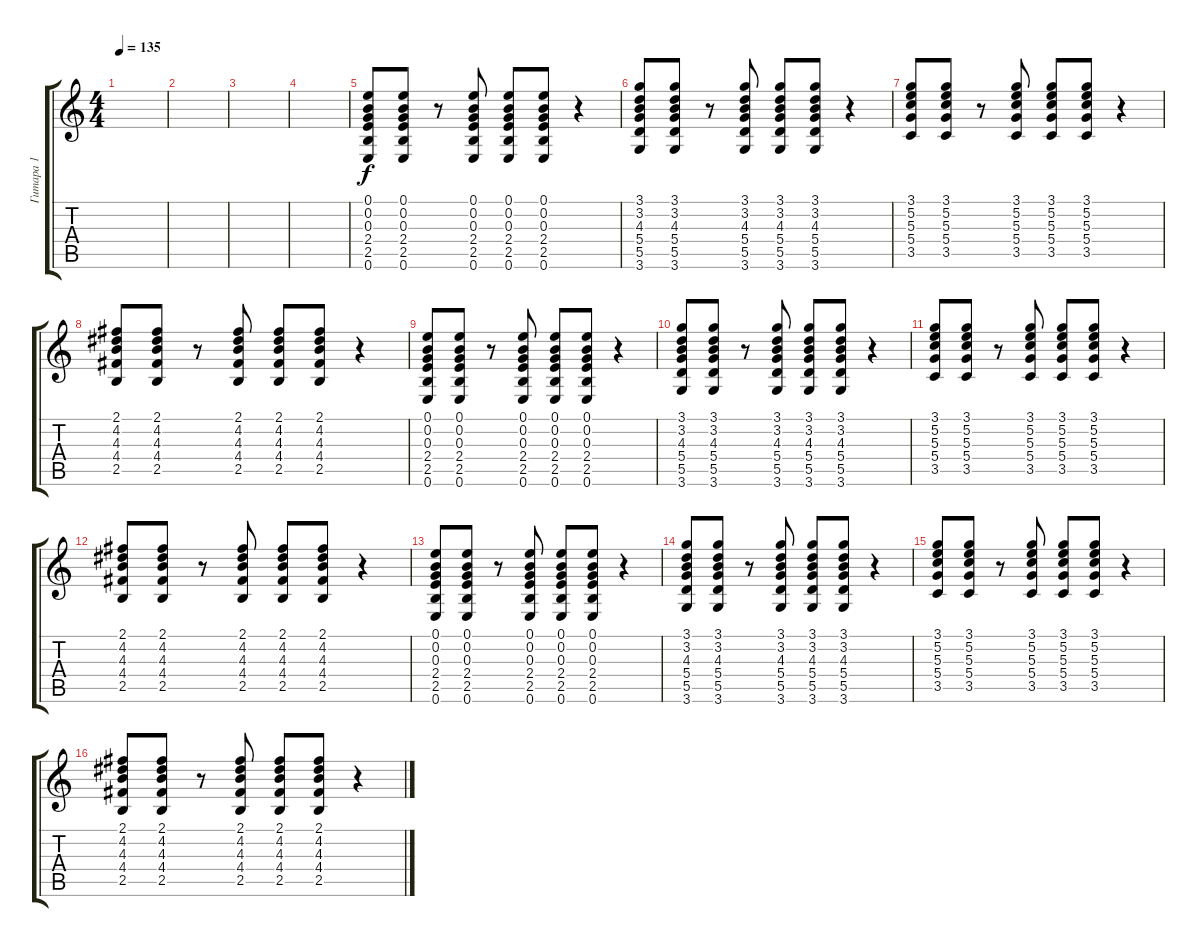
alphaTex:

\track ("Гитара 1" "Гитара 1") {instrument acousticguitarsteel}
\staff {score tabs}
\tuning (E4 B3 G3 D3 A2 E2) {hide}
\ts (4 4)
\tempo 135
\clef g2
\ks c
|
|
|
|
(0.1 0.2 0.3 2.4 2.5 0.6).8{volume 6} (0.1 0.2 0.3 2.4 2.5 0.6).8 r.8 (0.1 0.2 0.3 2.4 2.5 0.6).8 (0.1 0.2 0.3 2.4 2.5 0.6).8 (0.1 0.2 0.3 2.4 2.5 0.6).8 r.4 |
(3.1 3.2 4.3 5.4 5.5 3.6).8 (3.1 3.2 4.3 5.4 5.5 3.6).8 r.8 (3.1 3.2 4.3 5.4 5.5 3.6).8 (3.1 3.2 4.3 5.4 5.5 3.6).8 (3.1 3.2 4.3 5.4 5.5 3.6).8 r.4 |
(3.1 5.2 5.3 5.4 3.5).8 (3.1 5.2 5.3 5.4 3.5).8 r.8 (3.1 5.2 5.3 5.4 3.5).8 (3.1 5.2 5.3 5.4 3.5).8 (3.1 5.2 5.3 5.4 3.5).8 r.4 |
(2.1 4.2 4.3 4.4 2.5).8 (2.1 4.2 4.3 4.4 2.5).8 r.8 (2.1 4.2 4.3 4.4 2.5).8 (2.1 4.2 4.3 4.4 2.5).8 (2.1 4.2 4.3 4.4 2.5).8 r.4 |
(0.1 0.2 0.3 2.4 2.5 0.6).8 (0.1 0.2 0.3 2.4 2.5 0.6).8 r.8 (0.1 0.2 0.3 2.4 2.5 0.6).8 (0.1 0.2 0.3 2.4 2.5 0.6).8 (0.1 0.2 0.3 2.4 2.5 0.6).8 r.4 |
(3.1 3.2 4.3 5.4 5.5 3.6).8 (3.1 3.2 4.3 5.4 5.5 3.6).8 r.8 (3.1 3.2 4.3 5.4 5.5 3.6).8 (3.1 3.2 4.3 5.4 5.5 3.6).8 (3.1 3.2 4.3 5.4 5.5 3.6).8 r.4 |
(3.1 5.2 5.3 5.4 3.5).8 (3.1 5.2 5.3 5.4 3.5).8 r.8 (3.1 5.2 5.3 5.4 3.5).8 (3.1 5.2 5.3 5.4 3.5).8 (3.1 5.2 5.3 5.4 3.5).8 r.4 |
(2.1 4.2 4.3 4.4 2.5).8 (2.1 4.2 4.3 4.4 2.5).8 r.8 (2.1 4.2 4.3 4.4 2.5).8 (2.1 4.2 4.3 4.4 2.5).8 (2.1 4.2 4.3 4.4 2.5).8 r.4 |
(0.1 0.2 0.3 2.4 2.5 0.6).8 (0.1 0.2 0.3 2.4 2.5 0.6).8 r.8 (0.1 0.2 0.3 2.4 2.5 0.6).8 (0.1 0.2 0.3 2.4 2.5 0.6).8 (0.1 0.2 0.3 2.4 2.5 0.6).8 r.4 |
(3.1 3.2 4.3 5.4 5.5 3.6).8 (3.1 3.2 4.3 5.4 5.5 3.6).8 r.8 (3.1 3.2 4.3 5.4 5.5 3.6).8 (3.1 3.2 4.3 5.4 5.5 3.6).8 (3.1 3.2 4.3 5.4 5.5 3.6).8 r.4 |
(3.1 5.2 5.3 5.4 3.5).8 (3.1 5.2 5.3 5.4 3.5).8 r.8 (3.1 5.2 5.3 5.4 3.5).8 (3.1 5.2 5.3 5.4 3.5).8 (3.1 5.2 5.3 5.4 3.5).8 r.4 |
(2.1 4.2 4.3 4.4 2.5).8 (2.1 4.2 4.3 4.4 2.5).8 r.8 (2.1 4.2 4.3 4.4 2.5).8 (2.1 4.2 4.3 4.4 2.5).8 (2.1 4.2 4.3 4.4 2.5).8 r.4
